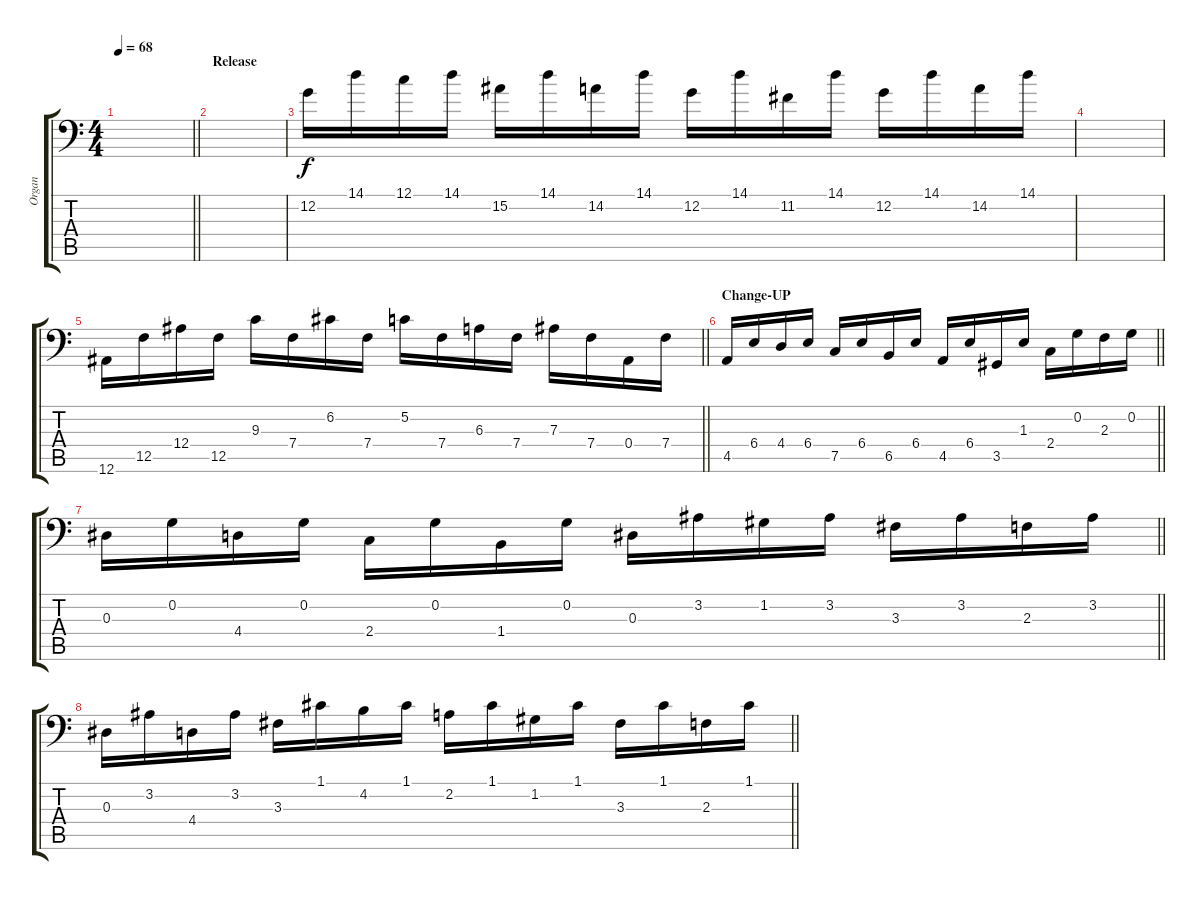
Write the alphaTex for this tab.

\track ("Organ" "Organ") {instrument churchorgan}
\staff {score tabs}
\tuning (C4 G3 Eb3 Bb2 F2 Bb1) {hide}
\ts (4 4)
\tempo 68
\clef f4
\barLineRight lightlight
\ks c
|
\section ("" "Release")
|
12.2.16 14.1.16 12.1.16 14.1.16 15.2.16 14.1.16 14.2.16 14.1.16 12.2.16 14.1.16 11.2.16 14.1.16 12.2.16 14.1.16 14.2.16 14.1.16 |
|
\barLineRight lightlight
12.6.16 12.5.16 12.4.16 12.5.16 9.3.16 7.4.16 6.2.16 7.4.16 5.2.16 7.4.16 6.3.16 7.4.16 7.3.16 7.4.16 0.4.16 7.4.16 |
\section ("" "Change-UP")
\barLineRight lightlight
4.5.16 6.4.16 4.4.16 6.4.16 7.5.16 6.4.16 6.5.16 6.4.16 4.5.16 6.4.16 3.5.16 1.3.16 2.4.16 0.2.16 2.3.16 0.2.16 |
\section ("" "")
\barLineRight lightlight
0.3.16 0.2.16 4.4.16 0.2.16 2.4.16 0.2.16 1.4.16 0.2.16 0.3.16 3.2.16 1.2.16 3.2.16 3.3.16 3.2.16 2.3.16 3.2.16 |
\section ("" "")
\barLineRight lightlight
0.3.16 3.2.16 4.4.16 3.2.16 3.3.16 1.1.16 4.2.16 1.1.16 2.2.16 1.1.16 1.2.16 1.1.16 3.3.16 1.1.16 2.3.16 1.1.16
